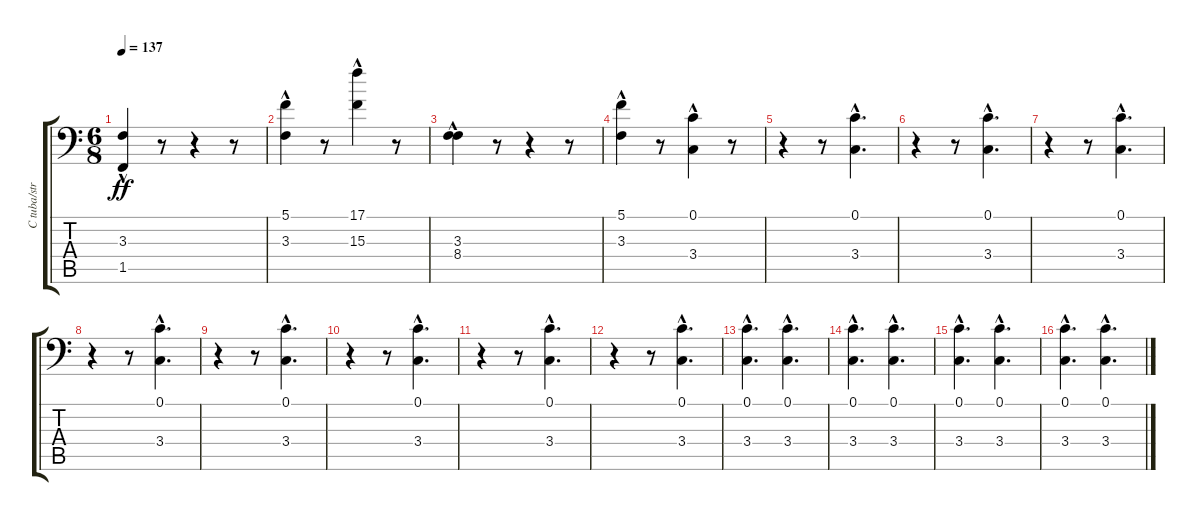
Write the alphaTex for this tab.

\track ("C tuba/string bass" "C tuba/str") {instrument electricbassfinger}
\staff {score tabs}
\tuning (C3 G2 D2 A1 E1 B0) {hide}
\ts (6 8)
\tempo 137
\clef f4
\ks c
(3.3{hac} 1.5).4{dy ff} r.8 r.4 r.8 |
(5.1{hac} 3.3).4 r.8 (17.1{hac} 15.3).4 r.8 |
(3.3{hac} 8.4).4 r.8 r.4 r.8 |
(5.1{hac} 3.3).4 r.8 (0.1{hac} 3.4).4 r.8 |
r.4 r.8 (0.1{hac} 3.4{hac}).4{d} |
r.4 r.8 (0.1{hac} 3.4{hac}).4{d} |
r.4 r.8 (0.1{hac} 3.4{hac}).4{d} |
r.4 r.8 (0.1{hac} 3.4{hac}).4{d} |
r.4 r.8 (0.1{hac} 3.4{hac}).4{d} |
r.4 r.8 (0.1{hac} 3.4{hac}).4{d} |
r.4 r.8 (0.1{hac} 3.4{hac}).4{d} |
r.4 r.8 (0.1{hac} 3.4{hac}).4{d} |
(0.1{hac} 3.4{hac}).4{d} (0.1{hac} 3.4{hac}).4{d} |
(0.1{hac} 3.4{hac}).4{d} (0.1{hac} 3.4{hac}).4{d} |
(0.1{hac} 3.4{hac}).4{d} (0.1{hac} 3.4{hac}).4{d} |
(0.1{hac} 3.4{hac}).4{d} (0.1{hac} 3.4{hac}).4{d}
